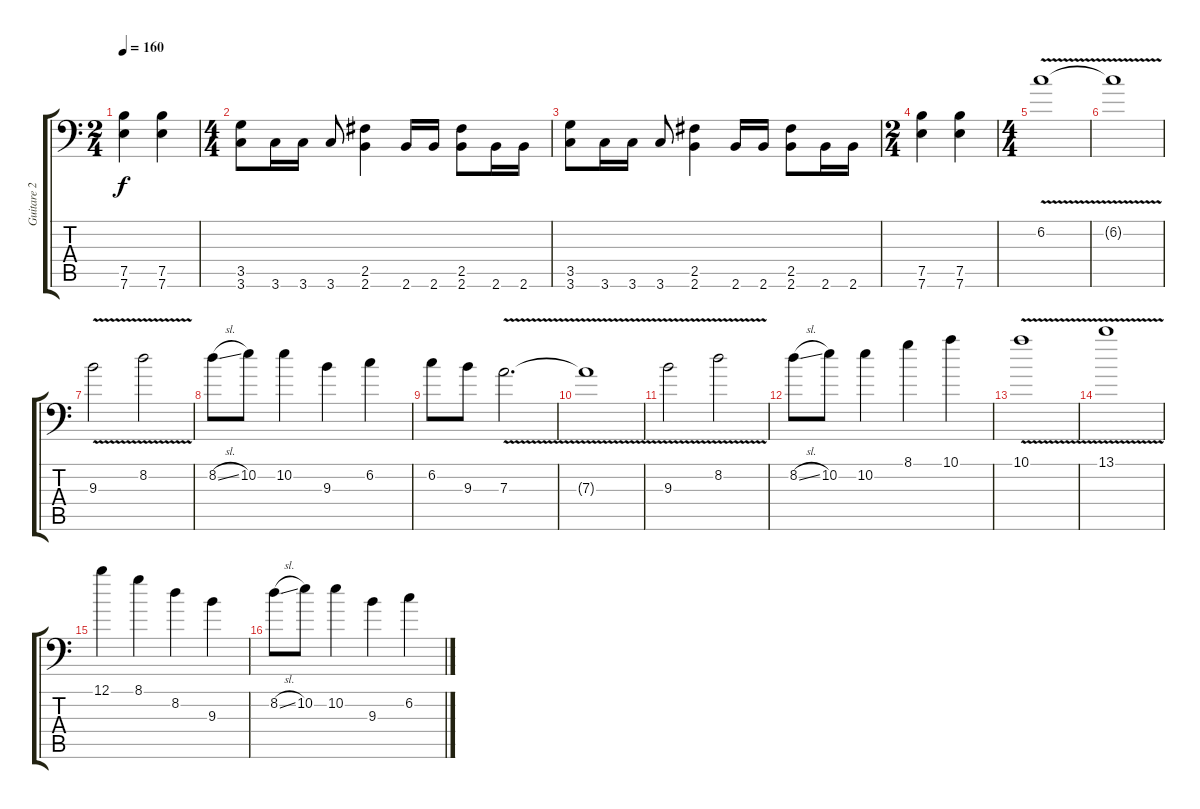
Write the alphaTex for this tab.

\track ("Guitare 2" "Guitare 2") {instrument distortionguitar}
\staff {score tabs}
\tuning (B3 Gb3 D3 A2 E2 A1) {hide}
\ts (2 4)
\tempo 160
\clef f4
\ks c
(7.5 7.6).4{dy f} (7.5 7.6).4 |
\ts (4 4)
(3.5 3.6).8 3.6.16 3.6.16 3.6.8 (2.5 2.6).4 2.6.16 2.6.16 (2.5 2.6).8 2.6.16 2.6.16 |
(3.5 3.6).8 3.6.16 3.6.16 3.6.8 (2.5 2.6).4 2.6.16 2.6.16 (2.5 2.6).8 2.6.16 2.6.16 |
\ts (2 4)
(7.5 7.6).4 (7.5 7.6).4 |
\ts (4 4)
6.2{v}.1 |
6.2{t}.1 |
9.3{v}.2 8.2{v}.2 |
8.2{sl}.8 10.2.8 10.2.4 9.3.4 6.2.4 |
6.2.8 9.3.8 7.3{v}.2{d} |
7.3{t}.1 |
9.3{v}.2 8.2{v}.2 |
8.2{sl}.8 10.2.8 10.2.4 8.1.4 10.1.4 |
10.1{v}.1 |
13.1{v}.1 |
12.1.4 8.1.4 8.2.4 9.3.4 |
8.2{sl}.8 10.2.8 10.2.4 9.3.4 6.2.4
